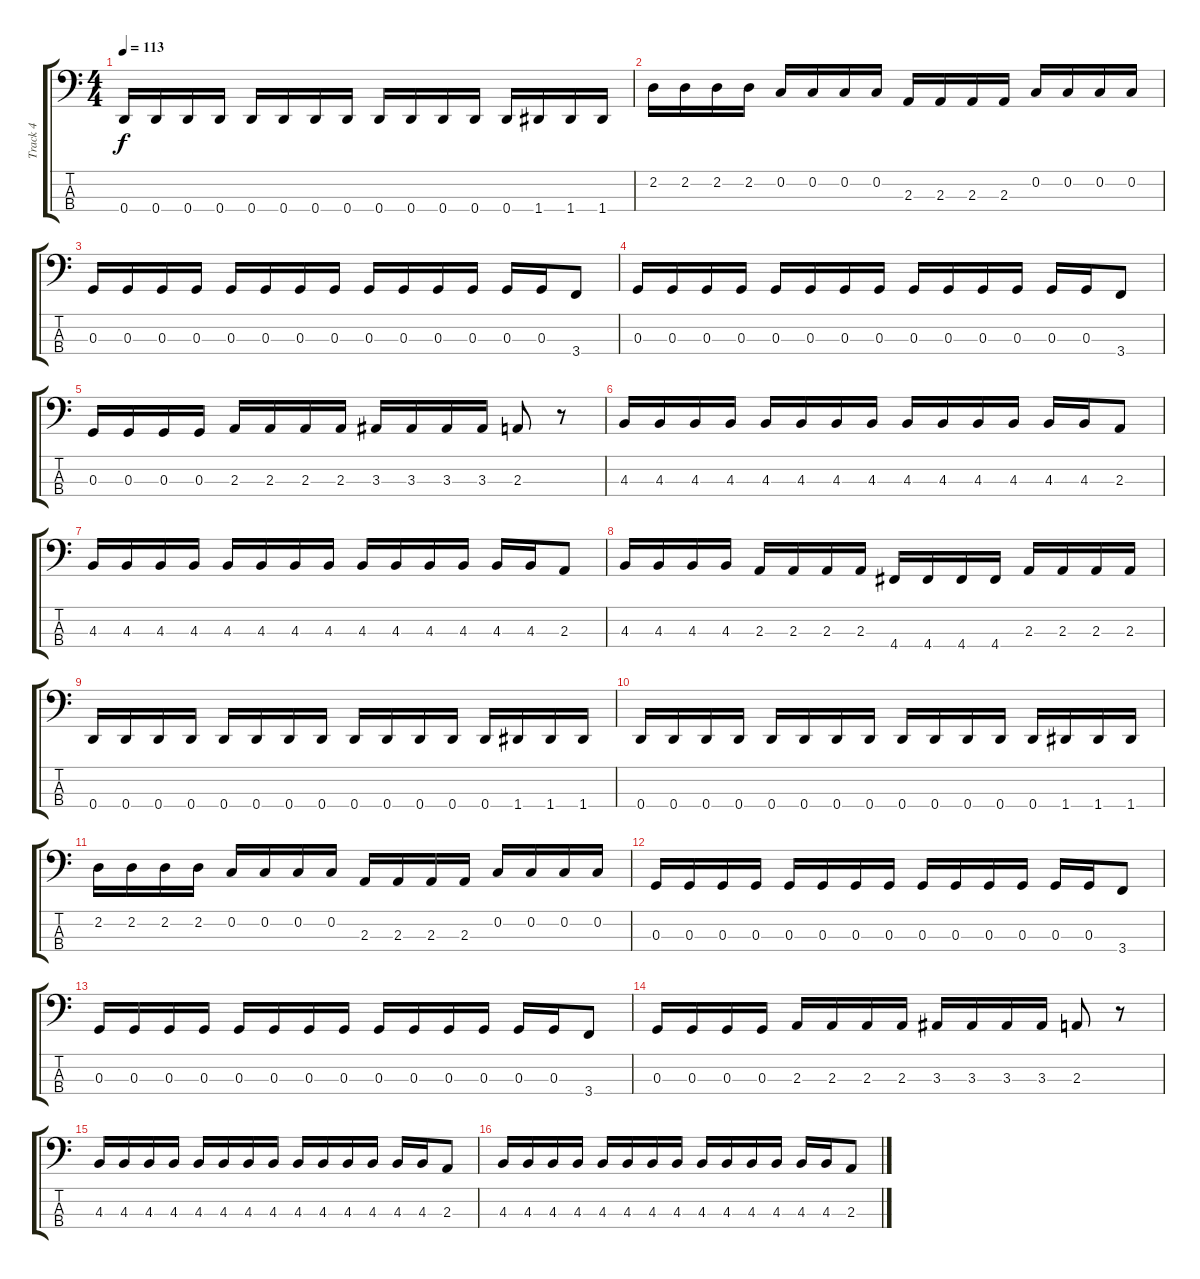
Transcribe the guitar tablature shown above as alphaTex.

\track ("Track 4" "Track 4") {instrument electricbassfinger}
\staff {score tabs}
\tuning (F2 C2 G1 D1) {hide}
\ts (4 4)
\tempo 113
\clef f4
\ks c
0.4.16{dy f} 0.4.16 0.4.16 0.4.16 0.4.16 0.4.16 0.4.16 0.4.16 0.4.16 0.4.16 0.4.16 0.4.16 0.4.16 1.4.16 1.4.16 1.4.16 |
2.2.16 2.2.16 2.2.16 2.2.16 0.2.16 0.2.16 0.2.16 0.2.16 2.3.16 2.3.16 2.3.16 2.3.16 0.2.16 0.2.16 0.2.16 0.2.16 |
0.3.16 0.3.16 0.3.16 0.3.16 0.3.16 0.3.16 0.3.16 0.3.16 0.3.16 0.3.16 0.3.16 0.3.16 0.3.16 0.3.16 3.4.8 |
0.3.16 0.3.16 0.3.16 0.3.16 0.3.16 0.3.16 0.3.16 0.3.16 0.3.16 0.3.16 0.3.16 0.3.16 0.3.16 0.3.16 3.4.8 |
0.3.16 0.3.16 0.3.16 0.3.16 2.3.16 2.3.16 2.3.16 2.3.16 3.3.16 3.3.16 3.3.16 3.3.16 2.3.8 r.8 |
4.3.16 4.3.16 4.3.16 4.3.16 4.3.16 4.3.16 4.3.16 4.3.16 4.3.16 4.3.16 4.3.16 4.3.16 4.3.16 4.3.16 2.3.8 |
4.3.16 4.3.16 4.3.16 4.3.16 4.3.16 4.3.16 4.3.16 4.3.16 4.3.16 4.3.16 4.3.16 4.3.16 4.3.16 4.3.16 2.3.8 |
4.3.16 4.3.16 4.3.16 4.3.16 2.3.16 2.3.16 2.3.16 2.3.16 4.4.16 4.4.16 4.4.16 4.4.16 2.3.16 2.3.16 2.3.16 2.3.16 |
0.4.16 0.4.16 0.4.16 0.4.16 0.4.16 0.4.16 0.4.16 0.4.16 0.4.16 0.4.16 0.4.16 0.4.16 0.4.16 1.4.16 1.4.16 1.4.16 |
0.4.16 0.4.16 0.4.16 0.4.16 0.4.16 0.4.16 0.4.16 0.4.16 0.4.16 0.4.16 0.4.16 0.4.16 0.4.16 1.4.16 1.4.16 1.4.16 |
2.2.16 2.2.16 2.2.16 2.2.16 0.2.16 0.2.16 0.2.16 0.2.16 2.3.16 2.3.16 2.3.16 2.3.16 0.2.16 0.2.16 0.2.16 0.2.16 |
0.3.16 0.3.16 0.3.16 0.3.16 0.3.16 0.3.16 0.3.16 0.3.16 0.3.16 0.3.16 0.3.16 0.3.16 0.3.16 0.3.16 3.4.8 |
0.3.16 0.3.16 0.3.16 0.3.16 0.3.16 0.3.16 0.3.16 0.3.16 0.3.16 0.3.16 0.3.16 0.3.16 0.3.16 0.3.16 3.4.8 |
0.3.16 0.3.16 0.3.16 0.3.16 2.3.16 2.3.16 2.3.16 2.3.16 3.3.16 3.3.16 3.3.16 3.3.16 2.3.8 r.8 |
4.3.16 4.3.16 4.3.16 4.3.16 4.3.16 4.3.16 4.3.16 4.3.16 4.3.16 4.3.16 4.3.16 4.3.16 4.3.16 4.3.16 2.3.8 |
4.3.16 4.3.16 4.3.16 4.3.16 4.3.16 4.3.16 4.3.16 4.3.16 4.3.16 4.3.16 4.3.16 4.3.16 4.3.16 4.3.16 2.3.8
